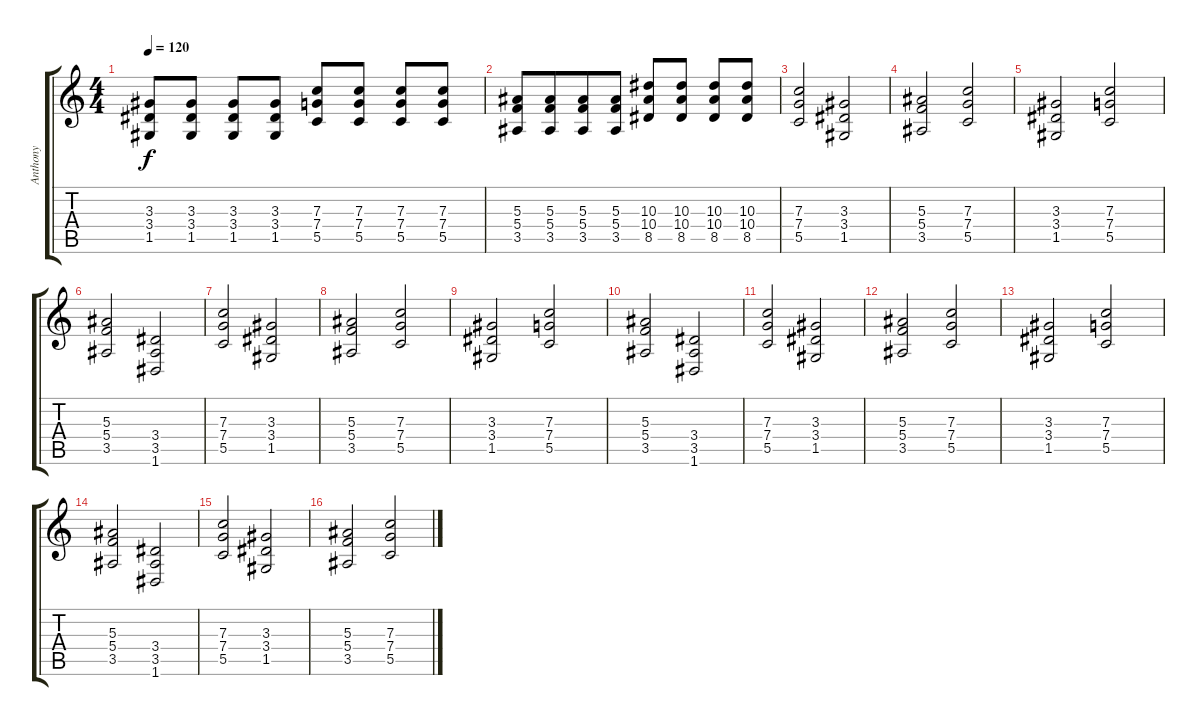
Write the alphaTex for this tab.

\track ("Anthony" "Anthony") {instrument distortionguitar}
\staff {score tabs}
\tuning (D4 A3 F3 C3 G2 D2) {hide}
\ts (4 4)
\tempo 120
\clef g2
\ks c
(3.3 3.4 1.5).8{dy f} (3.3 3.4 1.5).8 (3.3 3.4 1.5).8 (3.3 3.4 1.5).8 (7.3 7.4 5.5).8 (7.3 7.4 5.5).8 (7.3 7.4 5.5).8 (7.3 7.4 5.5).8 |
(5.3 5.4 3.5).8{beam merge} (5.3 5.4 3.5).8{beam merge} (5.3 5.4 3.5).8{beam merge} (5.3 5.4 3.5).8 (10.3 10.4 8.5).8 (10.3 10.4 8.5).8 (10.3 10.4 8.5).8 (10.3 10.4 8.5).8 |
(7.3 7.4 5.5).2 (3.3 3.4 1.5).2 |
(5.3 5.4 3.5).2 (7.3 7.4 5.5).2 |
(3.3 3.4 1.5).2 (7.3 7.4 5.5).2 |
(5.3 5.4 3.5).2 (3.4 3.5 1.6).2 |
(7.3 7.4 5.5).2 (3.3 3.4 1.5).2 |
(5.3 5.4 3.5).2 (7.3 7.4 5.5).2 |
(3.3 3.4 1.5).2 (7.3 7.4 5.5).2 |
(5.3 5.4 3.5).2 (3.4 3.5 1.6).2 |
(7.3 7.4 5.5).2 (3.3 3.4 1.5).2 |
(5.3 5.4 3.5).2 (7.3 7.4 5.5).2 |
(3.3 3.4 1.5).2 (7.3 7.4 5.5).2 |
(5.3 5.4 3.5).2 (3.4 3.5 1.6).2 |
(7.3 7.4 5.5).2 (3.3 3.4 1.5).2 |
(5.3 5.4 3.5).2 (7.3 7.4 5.5).2
